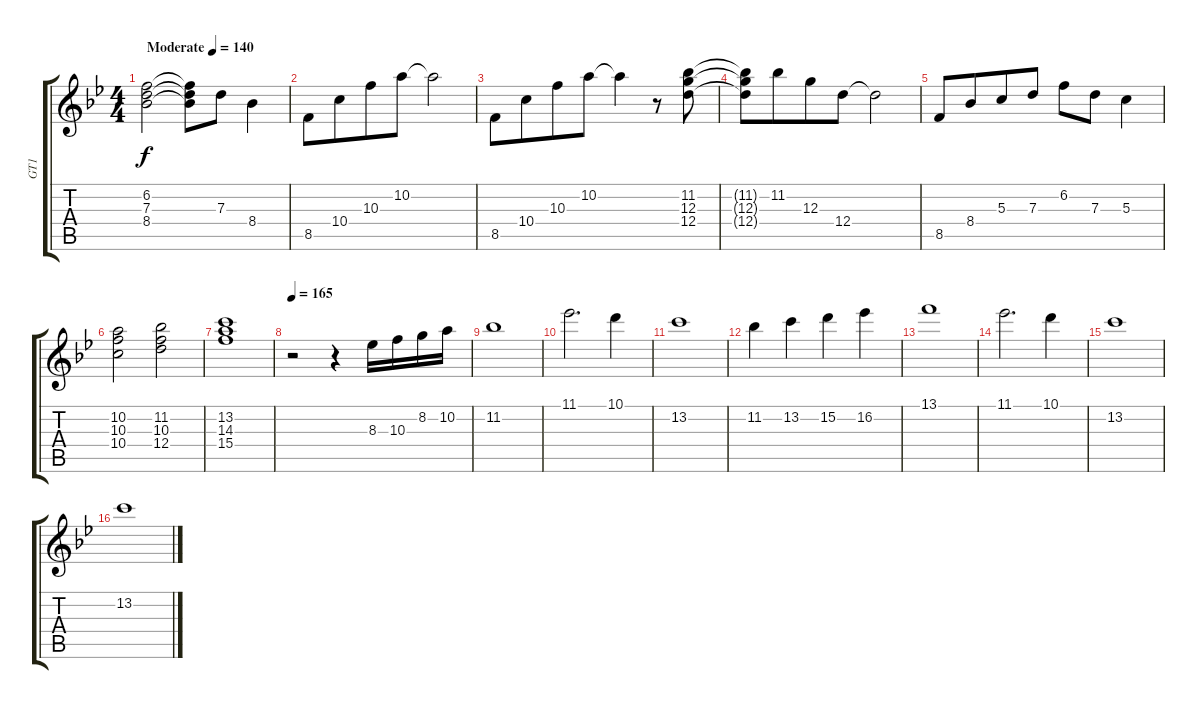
\track ("GT1" "GT1") {instrument overdrivenguitar}
\staff {score tabs}
\tuning (E4 B3 G3 D3 A2 E2) {hide}
\ts (4 4)
\tempo (140 "Moderate")
\clef g2
\ks bb
(6.2 7.3 8.4).2{dy f instrument overdrivenguitar} (6.2{t} 7.3{t} 8.4{t}).8 7.3.8 8.4.4 |
8.5.8 10.4.8{beam merge} 10.3.8 10.2.8 10.2{t}.2 |
8.5.8 10.4.8{beam merge} 10.3.8 10.2.8 10.2{t}.4 r.8 (11.2 12.3 12.4).8 |
(11.2{t} 12.3{t} 12.4{t}).8 11.2.8{beam merge} 12.3.8 12.4.8 12.4{t}.2 |
8.5.8 8.4.8{beam merge} 5.3.8 7.3.8 6.2.8 7.3.8 5.3.4 |
(10.2 10.3 10.4).2 (11.2 10.3 12.4).2 |
(13.2 14.3 15.4).1 |
\tempo 165
r.2 r.4 8.3.16 10.3.16 8.2.16 10.2.16 |
11.2.1 |
11.1.2{d} 10.1.4 |
13.2.1 |
11.2.4 13.2.4 15.2.4 16.2.4 |
13.1.1 |
11.1.2{d} 10.1.4 |
13.2.1 |
13.2.1
